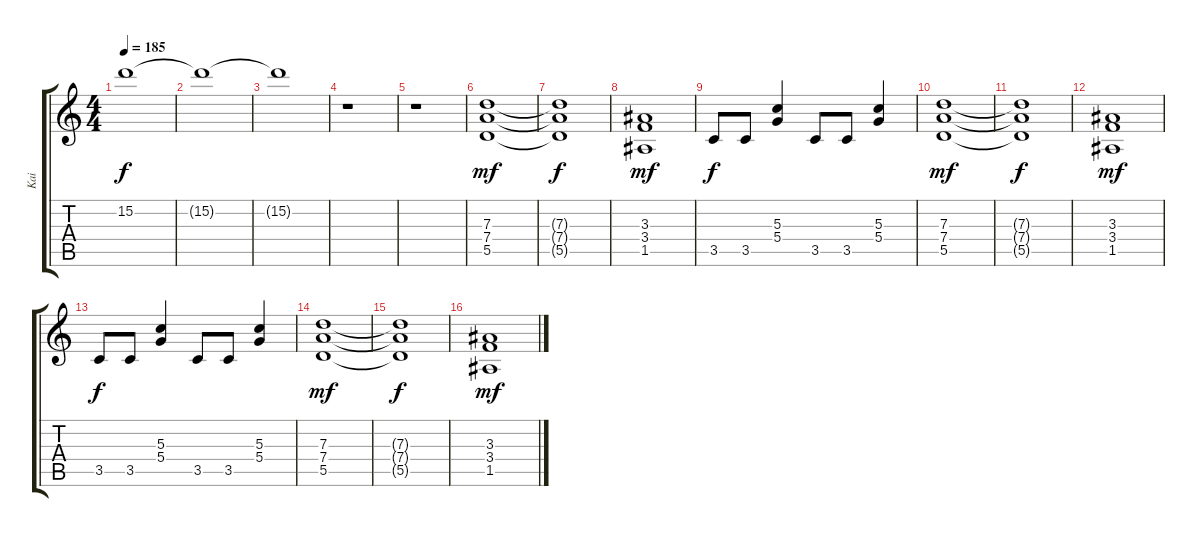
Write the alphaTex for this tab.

\track ("Kai" "Kai") {instrument overdrivenguitar}
\staff {score tabs}
\tuning (E4 B3 G3 D3 A2 E2) {hide}
\ts (4 4)
\tempo 185
\clef g2
\ks c
15.2{t}.1{dy f} |
15.2{t}.1 |
15.2{t}.1 |
r.1 |
r.1 |
(7.3 7.4 5.5).1{dy mf} |
(7.3{t} 7.4{t} 5.5{t}).1{dy f} |
(3.3 3.4 1.5).1{dy mf} |
3.5.8{dy f} 3.5.8 (5.3 5.4).4 3.5.8 3.5.8 (5.3 5.4).4 |
(7.3 7.4 5.5).1{dy mf} |
(7.3{t} 7.4{t} 5.5{t}).1{dy f} |
(3.3 3.4 1.5).1{dy mf} |
3.5.8{dy f} 3.5.8 (5.3 5.4).4 3.5.8 3.5.8 (5.3 5.4).4 |
(7.3 7.4 5.5).1{dy mf} |
(7.3{t} 7.4{t} 5.5{t}).1{dy f} |
(3.3 3.4 1.5).1{dy mf}
